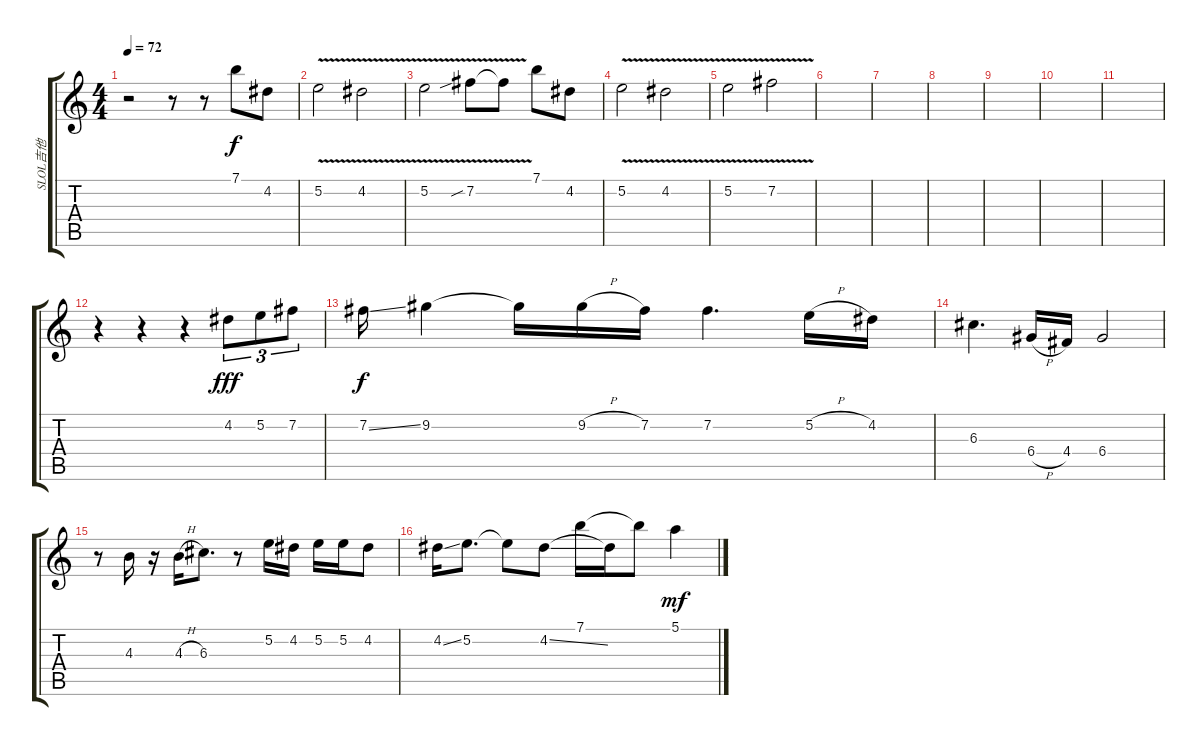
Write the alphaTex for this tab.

\track ("SLOL吉他" "SLOL吉他") {instrument overdrivenguitar}
\staff {score tabs}
\tuning (E4 B3 G3 D3 A2 E2) {hide}
\ts (4 4)
\tempo 72
\clef g2
\ks c
r.2{dy f} r.8 r.8 7.1.8 4.2.8 |
5.2{v}.2 4.2{v}.2 |
5.2{v}.2 7.2{v sib}.8 7.2{t}.8 7.1.8 4.2.8 |
5.2{v}.2 4.2{v}.2 |
5.2{v}.2 7.2{v}.2 |
|
|
|
|
|
|
r.4 r.4 r.4 4.2.8{tu (3 2) dy fff} 5.2.8{tu (3 2)} 7.2.8{tu (3 2)} |
7.2{ss}.16{dy f} 9.2.4 9.2{t}.16 9.2{h}.16 7.2.16 7.2.4{d} 5.2{h}.16 4.2.16 |
6.3.4{d} 6.4{h}.16 4.4.16 6.4.2 |
r.8 4.3.16 r.16 4.3{h}.16 6.3.8{d} r.8 5.2.16 4.2.16 5.2.16 5.2.16 4.2.8 |
4.2{ss}.16 5.2.8{d} 5.2{t}.8 4.2{ss}.8 7.1.16 4.2{t}.16 7.1{t}.8 5.1.4{dy mf}
